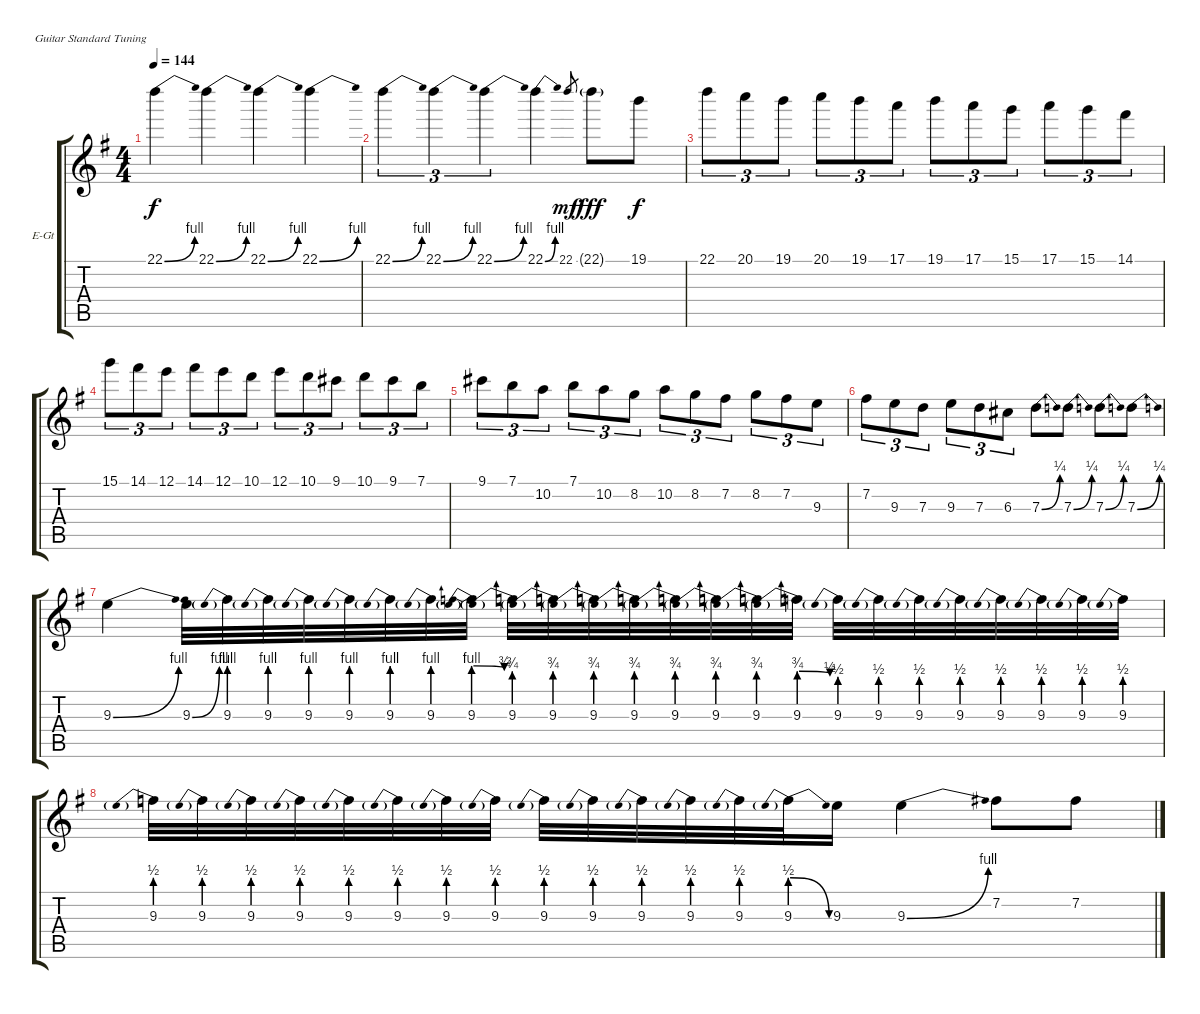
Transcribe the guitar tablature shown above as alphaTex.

\bracketExtendMode groupsimilarinstruments
\firstSystemTrackNameOrientation horizontal
\otherSystemsTrackNameOrientation horizontal
\track ("Guitare 6 " "E-Gt") {solo instrument distortionguitar}
\staff {score tabs}
\tuning (E4 B3 G3 D3 A2 E2)
\ts (4 4)
\tempo 144
\clef g2
\ks g
22.1{be (bend 0 0 60 4)}.4{dy f} 22.1{be (bend 0 0 60 4)}.4 22.1{be (bend 0 0 60 4)}.4 22.1{be (bend 0 0 60 4)}.4 |
22.1{be (bend 0 0 60 4)}.4{tu (3 2)} 22.1{be (bend 0 0 60 4)}.4{tu (3 2)} 22.1{be (bend 0 0 60 4)}.4{tu (3 2)} 22.1{be (bend 0 0 60 4)}.4 22.1.8{gr dy mf} 22.1{g}.8{dy fff} 19.1.8{dy f} |
22.1.8{tu (3 2)} 20.1.8{tu (3 2)} 19.1.8{tu (3 2)} 20.1.8{tu (3 2)} 19.1.8{tu (3 2)} 17.1.8{tu (3 2)} 19.1.8{tu (3 2)} 17.1.8{tu (3 2)} 15.1.8{tu (3 2)} 17.1.8{tu (3 2)} 15.1.8{tu (3 2)} 14.1.8{tu (3 2)} |
15.1.8{tu (3 2)} 14.1.8{tu (3 2)} 12.1.8{tu (3 2)} 14.1.8{tu (3 2)} 12.1.8{tu (3 2)} 10.1.8{tu (3 2)} 12.1.8{tu (3 2)} 10.1.8{tu (3 2)} 9.1.8{tu (3 2)} 10.1.8{tu (3 2)} 9.1.8{tu (3 2)} 7.1.8{tu (3 2)} |
9.1.8{tu (3 2)} 7.1.8{tu (3 2)} 10.2.8{tu (3 2)} 7.1.8{tu (3 2)} 10.2.8{tu (3 2)} 8.2.8{tu (3 2)} 10.2.8{tu (3 2)} 8.2.8{tu (3 2)} 7.2.8{tu (3 2)} 8.2.8{tu (3 2)} 7.2.8{tu (3 2)} 9.3.8{tu (3 2)} |
7.2.8{tu (3 2)} 9.3.8{tu (3 2)} 7.3.8{tu (3 2)} 9.3.8{tu (3 2)} 7.3.8{tu (3 2)} 6.3.8{tu (3 2)} 7.3{be (bend 0 0 60 1)}.8 7.3{be (bend 0 0 60 1)}.8 7.3{be (bend 0 0 60 1)}.8 7.3{be (bend 0 0 60 1)}.8 |
9.3{be (bend 0 0 60 4)}.4 9.3{be (bend 0 0 60 4)}.32 9.3{be (prebend 0 4 60 4)}.32 9.3{be (prebend 0 4 60 4)}.32 9.3{be (prebend 0 4 60 4)}.32 9.3{be (prebend 0 4 60 4)}.32 9.3{be (prebend 0 4 60 4)}.32 9.3{be (prebend 0 4 60 4)}.32 9.3{be (prebendrelease 0 4 60 3)}.32 9.3{be (prebend 0 3 60 3)}.32 9.3{be (prebend 0 3 60 3)}.32 9.3{be (prebend 0 3 60 3)}.32 9.3{be (prebend 0 3 60 3)}.32 9.3{be (prebend 0 3 60 3)}.32 9.3{be (prebend 0 3 60 3)}.32 9.3{be (prebend 0 3 60 3)}.32 9.3{be (prebendrelease 0 3 60 2)}.32 9.3{be (prebend 0 2 60 2)}.32 9.3{be (prebend 0 2 60 2)}.32 9.3{be (prebend 0 2 60 2)}.32 9.3{be (prebend 0 2 60 2)}.32 9.3{be (prebend 0 2 60 2)}.32 9.3{be (prebend 0 2 60 2)}.32 9.3{be (prebend 0 2 60 2)}.32 9.3{be (prebend 0 2 60 2)}.32 |
9.3{be (prebend 0 2 60 2)}.32 9.3{be (prebend 0 2 60 2)}.32 9.3{be (prebend 0 2 60 2)}.32 9.3{be (prebend 0 2 60 2)}.32 9.3{be (prebend 0 2 60 2)}.32 9.3{be (prebend 0 2 60 2)}.32 9.3{be (prebend 0 2 60 2)}.32 9.3{be (prebend 0 2 60 2)}.32 9.3{be (prebend 0 2 60 2)}.32 9.3{be (prebend 0 2 60 2)}.32 9.3{be (prebend 0 2 60 2)}.32 9.3{be (prebend 0 2 60 2)}.32 9.3{be (prebend 0 2 60 2)}.32 9.3{be (prebendrelease 0 2 60 0)}.32 9.3.16 9.3{be (bend 0 0 60 4)}.4 7.2.8 7.2.8
